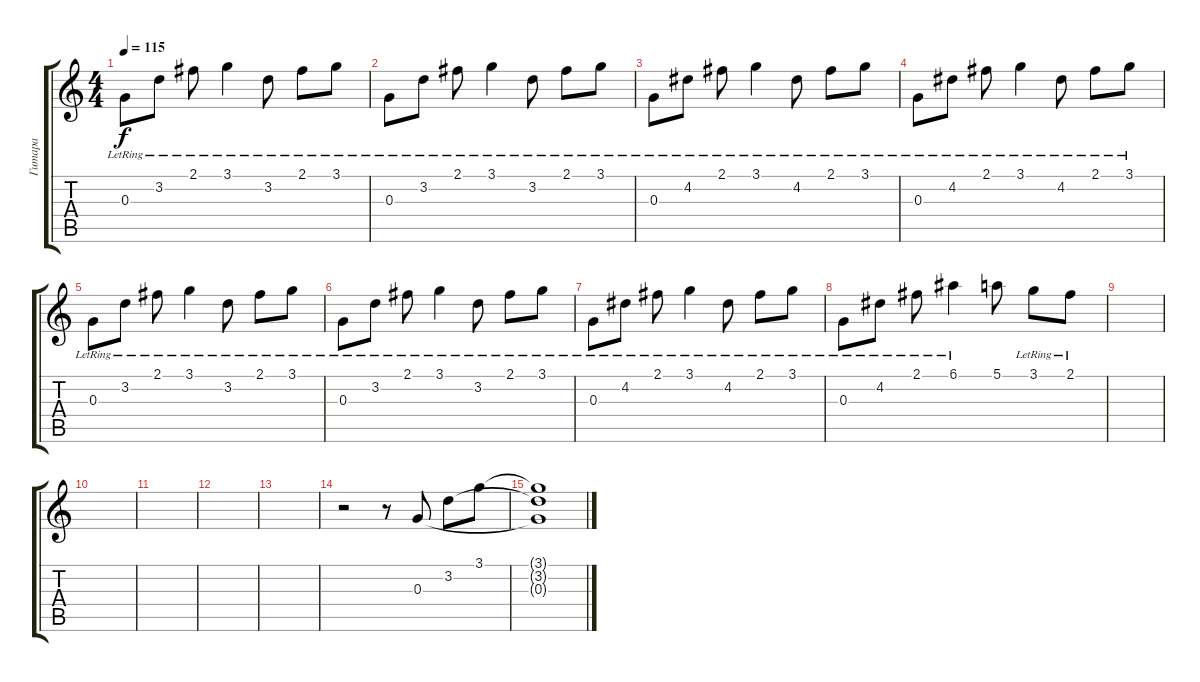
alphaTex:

\track ("Гитара" "Гитара") {instrument electricguitarclean}
\staff {score tabs}
\tuning (E4 B3 G3 D3 A2 E2) {hide}
\ts (4 4)
\tempo 115
\clef g2
\ks c
0.3{lr}.8{dy f} 3.2{lr}.8 2.1{lr}.8 3.1{lr}.4 3.2{lr}.8 2.1{lr}.8 3.1{lr}.8 |
0.3{lr}.8 3.2{lr}.8 2.1{lr}.8 3.1{lr}.4 3.2{lr}.8 2.1{lr}.8 3.1{lr}.8 |
0.3{lr}.8 4.2{lr}.8 2.1{lr}.8 3.1{lr}.4 4.2{lr}.8 2.1{lr}.8 3.1{lr}.8 |
0.3{lr}.8 4.2{lr}.8 2.1{lr}.8 3.1{lr}.4 4.2{lr}.8 2.1{lr}.8 3.1{lr}.8 |
0.3{lr}.8 3.2{lr}.8 2.1{lr}.8 3.1{lr}.4 3.2{lr}.8 2.1{lr}.8 3.1{lr}.8 |
0.3{lr}.8 3.2{lr}.8 2.1{lr}.8 3.1{lr}.4 3.2{lr}.8 2.1{lr}.8 3.1{lr}.8 |
0.3{lr}.8 4.2{lr}.8 2.1{lr}.8 3.1{lr}.4 4.2{lr}.8 2.1{lr}.8 3.1{lr}.8 |
0.3{lr}.8 4.2{lr}.8 2.1{lr}.8 6.1{lr}.4 5.1.8 3.1{lr}.8 2.1{lr}.8 |
|
|
|
|
|
r.2 r.8 0.3.8 3.2.8 3.1.8 |
(3.1{t} 3.2{t} 0.3{t}).1
